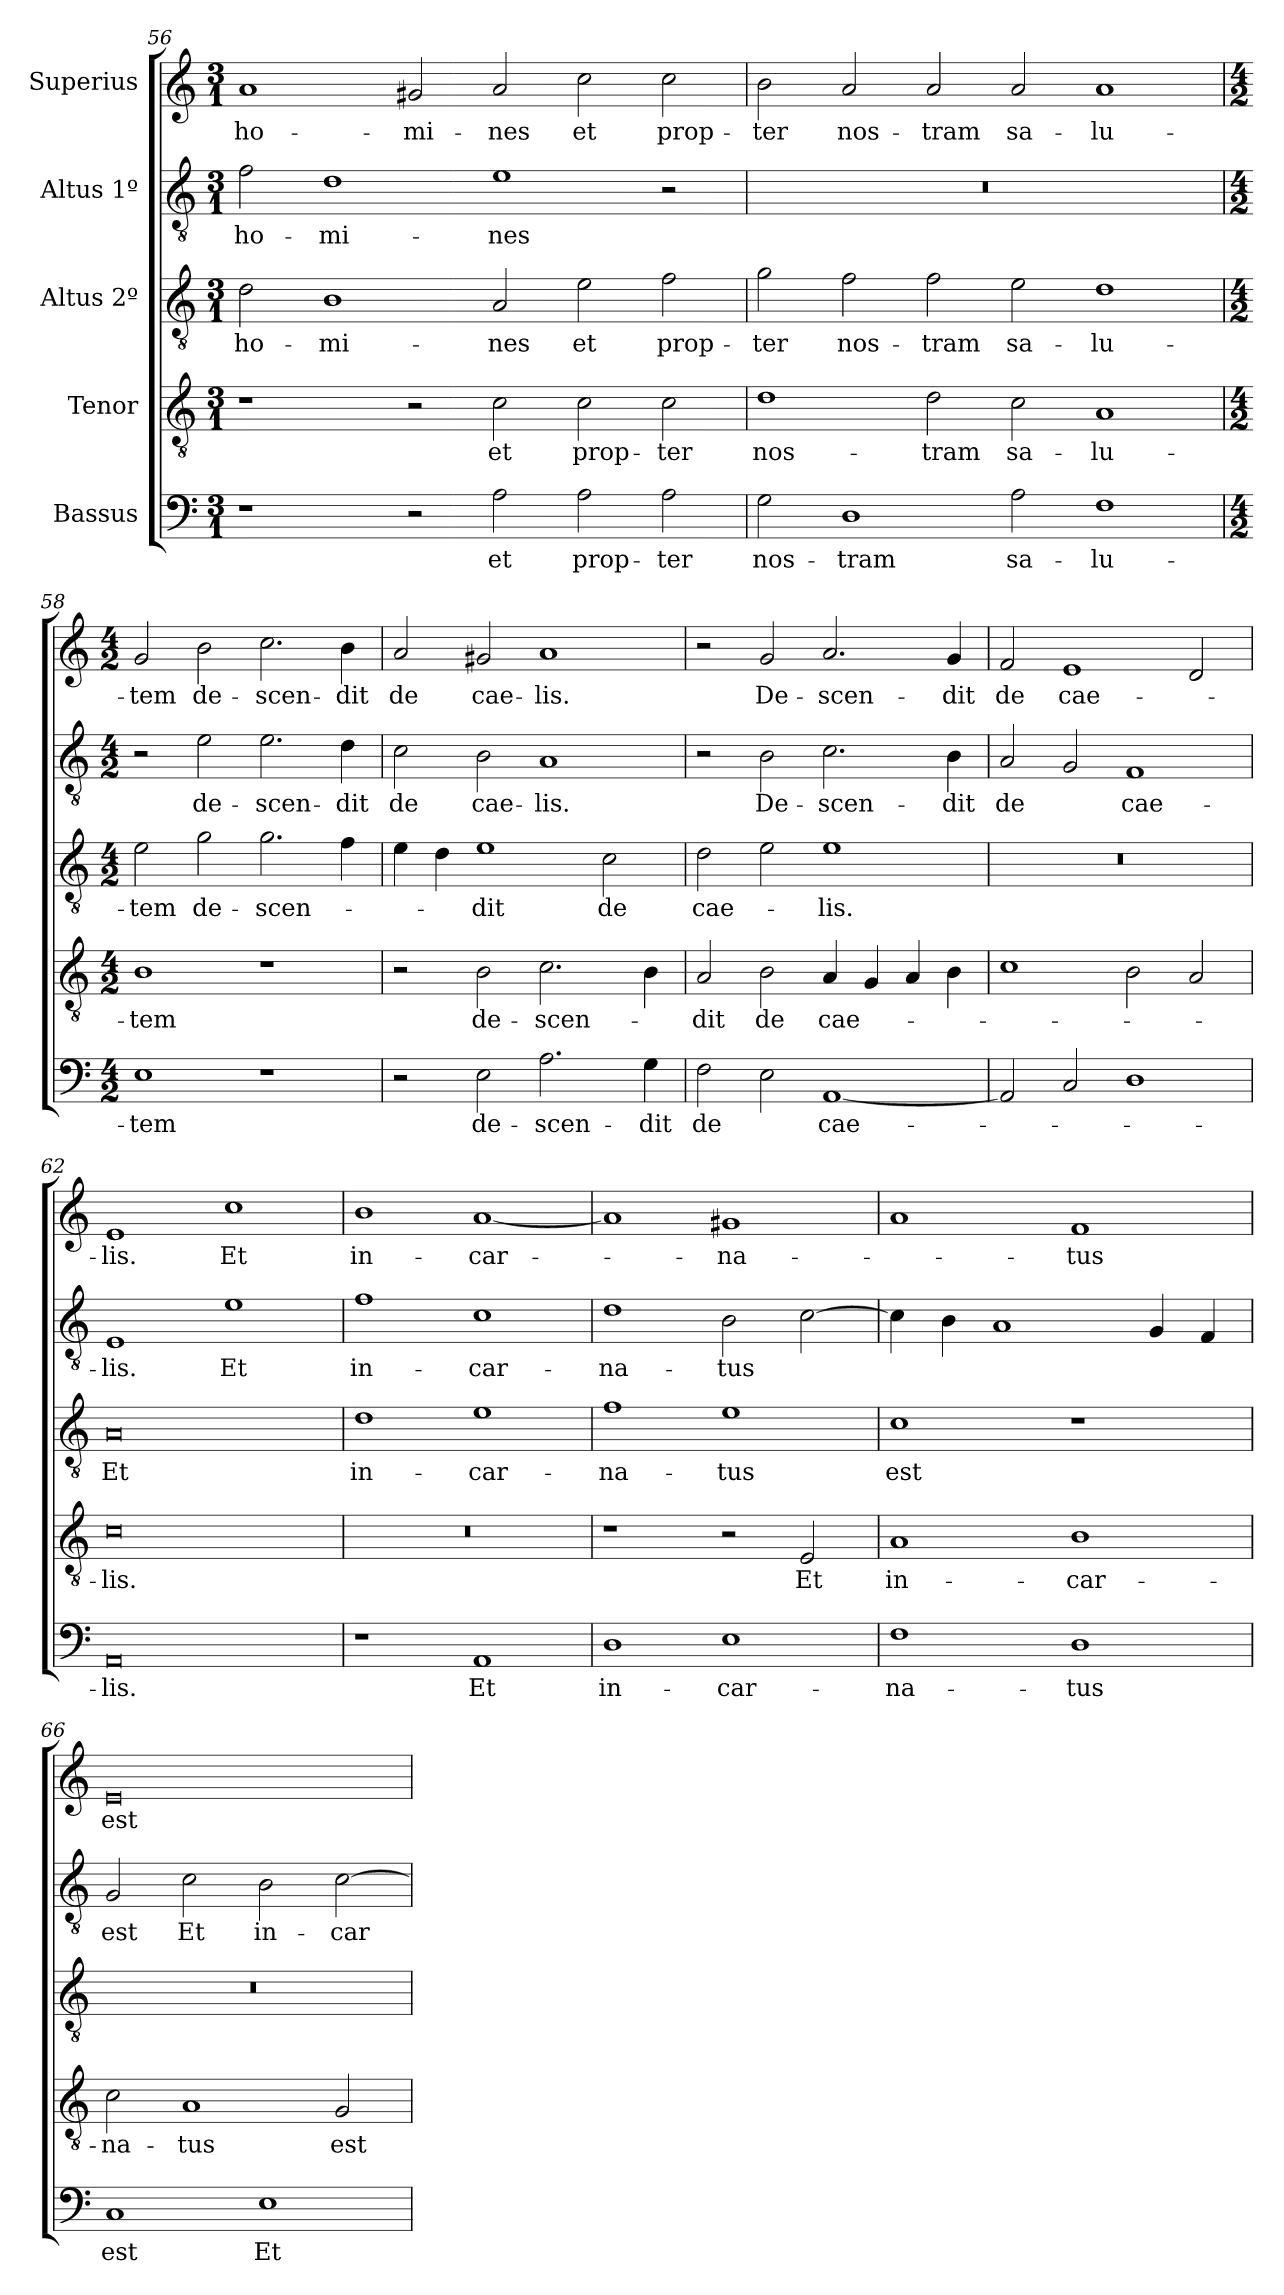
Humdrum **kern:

**kern	**text	**kern	**text	**kern	**text	**kern	**text	**kern	**text
*part5	*part5	*part4	*part4	*part3	*part3	*part2	*part2	*part1	*part1
*staff5	*staff5	*staff4	*staff4	*staff3	*staff3	*staff2	*staff2	*staff1	*staff1
*I"Bassus	*	*I"Tenor	*	*I"Altus 2º	*	*I"Altus 1º	*	*I"Superius	*
*clefF4	*	*clefGv2	*	*clefGv2	*	*clefGv2	*	*clefG2	*
*k[]	*	*k[]	*	*k[]	*	*k[]	*	*k[]	*
*M3/1	*	*M3/1	*	*M3/1	*	*M3/1	*	*M3/1	*
=56	=56	=56	=56	=56	=56	=56	=56	=56	=56
1r	.	1r	.	2d\	ho-	2f\	ho-	1a/	ho-
.	.	.	.	1B\	-mi-	1d\	-mi-	.	.
2r	.	2r	.	.	.	.	.	2g#X/	-mi-
2A\	et	2c\	et	2A/	-nes	1e\	-nes	2a/	-nes
2A\	prop-	2c\	prop-	2e\	et	.	.	2cc\	et
2A\	-ter	2c\	-ter	2f\	prop-	2r	.	2cc\	prop-
=57	=57	=57	=57	=57	=57	=57	=57	=57	=57
2G\	nos-	1d\	nos-	2g\	-ter	0.r	.	2b\	-ter
1D\	-tram	.	.	2f\	nos-	.	.	2a/	nos-
.	.	2d\	-tram	2f\	-tram	.	.	2a/	-tram
2A\	sa-	2c\	sa-	2e\	sa-	.	.	2a/	sa-
1F\	-lu-	1A/	-lu-	1d\	-lu-	.	.	1a/	-lu-
=58	=58	=58	=58	=58	=58	=58	=58	=58	=58
*M4/2	*	*M4/2	*	*M4/2	*	*M4/2	*	*M4/2	*
1E\	-tem	1B\	-tem	2e\	-tem	2r	.	2g/	-tem
.	.	.	.	2g\	de-	2e\	de-	2b\	de-
1r	.	1r	.	2.g\	-scen-	2.e\	-scen-	2.cc\	-scen-
.	.	.	.	4f\	.	4d\	-dit	4b\	-dit
=59	=59	=59	=59	=59	=59	=59	=59	=59	=59
2r	.	2r	.	4e\	.	2c\	de	2a/	de
.	.	.	.	4d\	.	.	.	.	.
2E\	de-	2B\	de-	1e\	-dit	2B\	cae-	2g#X/	cae-
2.A\	-scen-	2.c\	-scen-	.	.	1A/	-lis.	1a/	-lis.
.	.	.	.	2c\	de	.	.	.	.
4G\	-dit	4B\	.	.	.	.	.	.	.
=60	=60	=60	=60	=60	=60	=60	=60	=60	=60
2F\	de	2A/	-dit	2d\	cae-	2r	.	2r	.
2E\	.	2B\	de	2e\	.	2B\	De-	2g/	De-
[1AA/	cae-	4A/	cae-	1e\	-lis.	2.c\	-scen-	2.a/	-scen-
.	.	4G/	.	.	.	.	.	.	.
.	.	4A/	.	.	.	.	.	.	.
.	.	4B\	.	.	.	4B\	-dit	4g/	-dit
=61	=61	=61	=61	=61	=61	=61	=61	=61	=61
2AA/]	.	1c\	.	0r	.	2A/	de	2f/	de
2C/	.	.	.	.	.	2G/	.	1e/	cae-
1D\	.	2B\	.	.	.	1F/	cae-	.	.
.	.	2A/	.	.	.	.	.	2d/	.
=62	=62	=62	=62	=62	=62	=62	=62	=62	=62
0AA/	-lis.	0c\	-lis.	0A/	Et	1E/	-lis.	1e/	-lis.
.	.	.	.	.	.	1e\	Et	1cc\	Et
=63	=63	=63	=63	=63	=63	=63	=63	=63	=63
1r	.	0r	.	1d\	in-	1f\	in-	1b\	in-
1AA/	Et	.	.	1e\	-car-	1c\	-car-	[1a/	-car-
=64	=64	=64	=64	=64	=64	=64	=64	=64	=64
1D\	in-	1r	.	1f\	-na-	1d\	-na-	1a/]	.
1E\	-car-	2r	.	1e\	-tus	2B\	-tus	1g#X/	-na-
.	.	2E/	Et	.	.	[2c\	.	.	.
=65	=65	=65	=65	=65	=65	=65	=65	=65	=65
1F\	-na-	1A/	in-	1c\	est	4c\]	.	1a/	.
.	.	.	.	.	.	4B\	.	.	.
.	.	.	.	.	.	1A/	.	.	.
1D\	-tus	1B\	-car-	1r	.	.	.	1f/	-tus
.	.	.	.	.	.	4G/	.	.	.
.	.	.	.	.	.	4F/	.	.	.
=66	=66	=66	=66	=66	=66	=66	=66	=66	=66
1C/	est	2c\	-na-	0r	.	2G/	est	0e/	est
.	.	1A/	-tus	.	.	2c\	Et	.	.
1E\	Et	.	.	.	.	2B\	in-	.	.
.	.	2G/	est	.	.	[2c\	-car-	.	.
=	=	=	=	=	=	=	=	=	=
*-	*-	*-	*-	*-	*-	*-	*-	*-	*-
